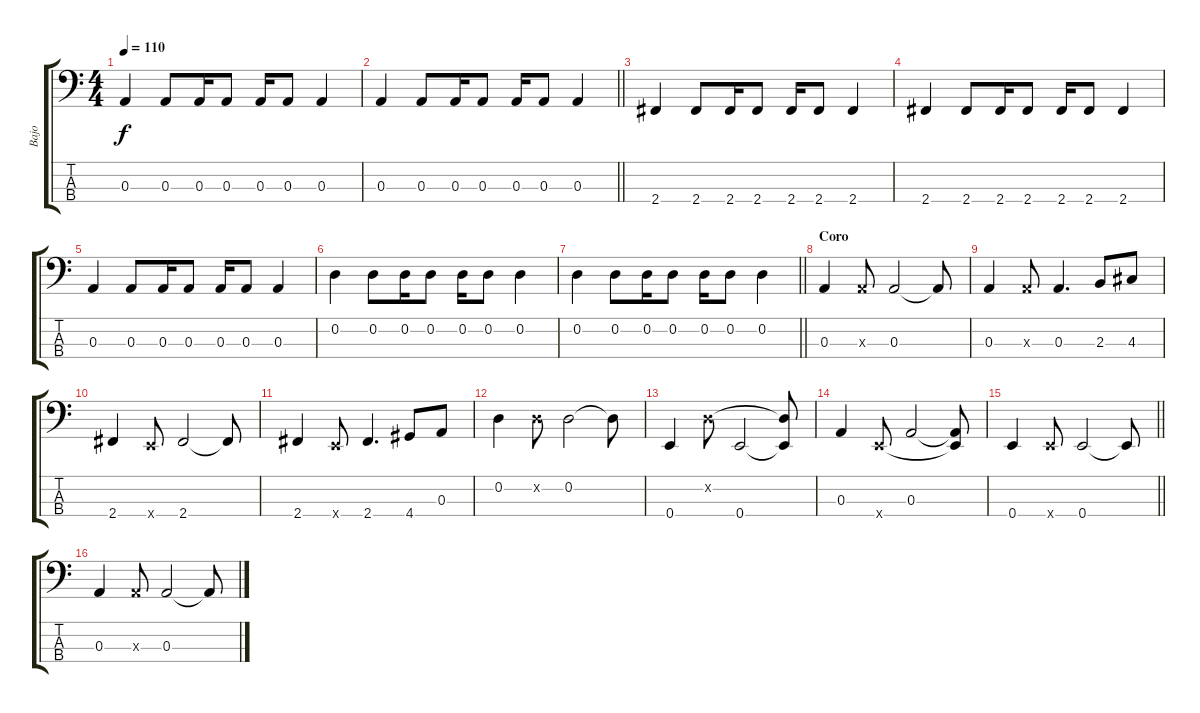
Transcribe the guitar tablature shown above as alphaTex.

\track ("Bajo" "Bajo") {instrument electricbassfinger}
\staff {score tabs}
\tuning (G2 D2 A1 E1) {hide}
\ts (4 4)
\tempo 110
\clef f4
\ks c
0.3.4{dy f} 0.3.8 0.3.16 0.3.8 0.3.16 0.3.8 0.3.4 |
\barLineRight lightlight
0.3.4 0.3.8 0.3.16 0.3.8 0.3.16 0.3.8 0.3.4 |
2.4.4 2.4.8 2.4.16 2.4.8 2.4.16 2.4.8 2.4.4 |
2.4.4 2.4.8 2.4.16 2.4.8 2.4.16 2.4.8 2.4.4 |
0.3.4 0.3.8 0.3.16 0.3.8 0.3.16 0.3.8 0.3.4 |
0.2.4 0.2.8 0.2.16 0.2.8 0.2.16 0.2.8 0.2.4 |
\barLineRight lightlight
0.2.4 0.2.8 0.2.16 0.2.8 0.2.16 0.2.8 0.2.4 |
\section ("" "Coro")
0.3.4 0.3{x}.8 0.3.2 0.3{t}.8 |
0.3.4 0.3{x}.8 0.3.4{d} 2.3.8 4.3.8 |
2.4.4 0.4{x}.8 2.4.2 2.4{t}.8 |
2.4.4 0.4{x}.8 2.4.4{d} 4.4.8 0.3.8 |
0.2.4 0.2{x}.8 0.2.2 0.2{t}.8 |
0.4.4 0.2{x}.8 0.4.2 (0.2{t} 0.4{t}).8 |
0.3.4 0.4{x}.8 0.3.2 (0.3{t} 0.4{t}).8 |
\barLineRight lightlight
0.4.4 0.4{x}.8 0.4.2 0.4{t}.8 |
\section ("" "")
0.3.4 0.3{x}.8 0.3.2 0.3{t}.8
